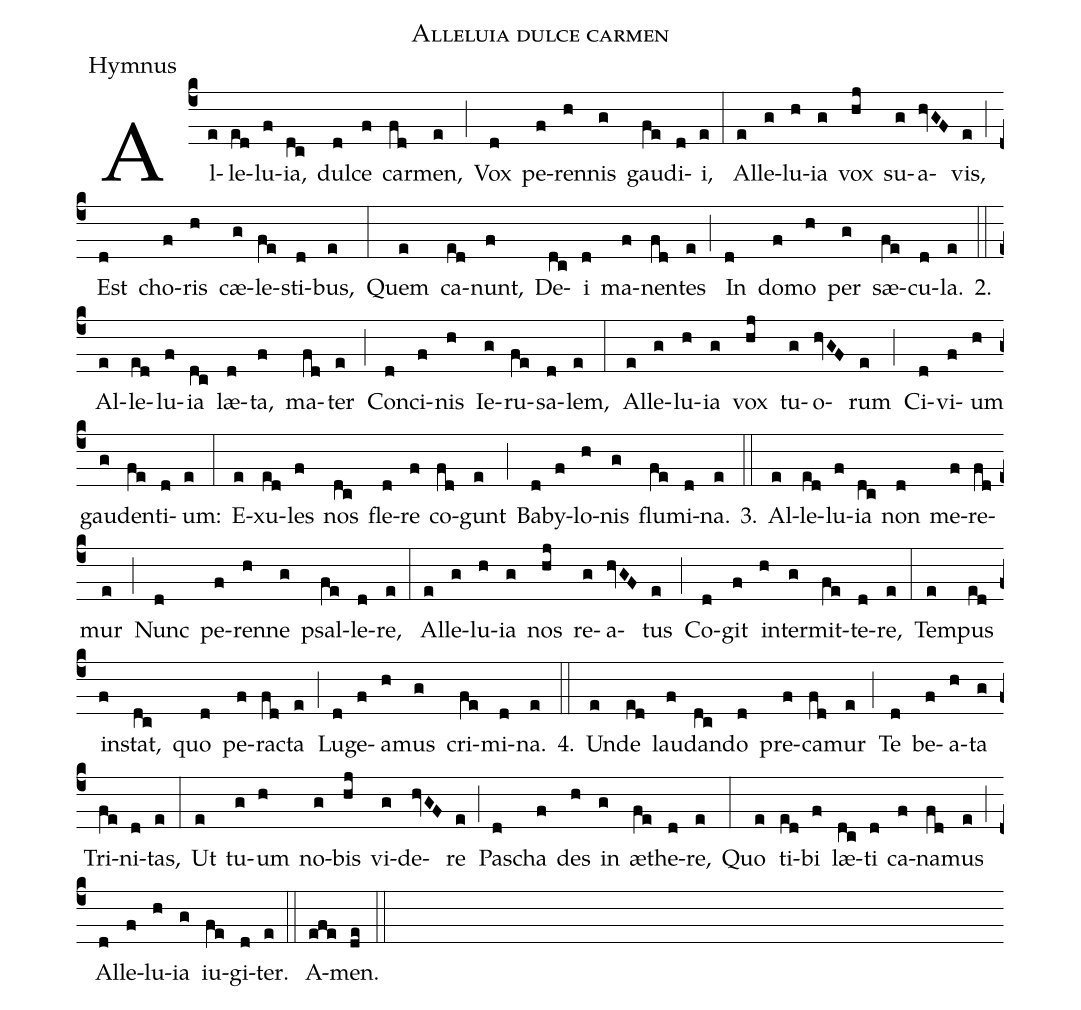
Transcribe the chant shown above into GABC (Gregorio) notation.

name:Alleluia dulce carmen;
office-part:Hymnus;
%%
(c4)Al(e)le(ed)lu(f)ia,(dc) dul(d)ce(f) car(fd)men,(e) (;)
Vox(d) pe(f)ren(h)nis(g) gau(fe)di(d)i,(e) (:)
Al(e)le(g)lu(h)ia(g) vox(hj) su(g)a(hvGF)vis,(e) (;)
Est(d) cho(f)ris(h) cæ(g)le(fe)sti(d)bus,(e) (:)
Quem(e) ca(ed)nunt,(f) De(dc)i(d) ma(f)nen(fd)tes(e) (;)
In(d) do(f)mo(h) per(g) sæ(fe)cu(d)la.(e)

2.(::) Al(e)le(ed)lu(f)ia(dc) læ(d)ta,(f) ma(fd)ter(e) (;)
Con(d)ci(f)nis(h) Ie(g)ru(fe)sa(d)lem,(e) (:)
Al(e)le(g)lu(h)ia(g) vox(hj) tu(g)o(hvGF)rum(e) (;)
Ci(d)vi(f)um(h) gau(g)den(fe)ti(d)um:(e) (:)
E(e)xu(ed)les(f) nos(dc) fle(d)re(f) co(fd)gunt(e) (;)
Ba(d)by(f)lo(h)nis(g) flu(fe)mi(d)na.(e)

3.(::) Al(e)le(ed)lu(f)ia(dc) non(d) me(f)re(fd)mur(e) (;)
Nunc(d) pe(f)ren(h)ne(g) psal(fe)le(d)re,(e) (:)
Al(e)le(g)lu(h)ia(g) nos(hj) re(g)a(hvGF)tus(e) (;)
Co(d)git(f) in(h)ter(g)mit(fe)te(d)re,(e) (:)
Tem(e)pus(ed) in(f)stat,(dc) quo(d) pe(f)ra(fd)cta(e) (;)
Lu(d)ge(f)a(h)mus(g) cri(fe)mi(d)na.(e)

4.(::) Un(e)de(ed) lau(f)dan(dc)do(d) pre(f)ca(fd)mur(e) (;)
Te(d) be(f)a(h)ta(g) Tri(fe)ni(d)tas,(e) (:)
Ut(e) tu(g)um(h) no(g)bis(hj) vi(g)de(hvGF)re(e) (;)
Pas(d)cha(f) des(h) in(g) æ(fe)the(d)re,(e) (:)
Quo(e) ti(ed)bi(f) læ(dc)ti(d) ca(f)na(fd)mus(e) (;)
Al(d)le(f)lu(h)ia(g) iu(fe)gi(d)ter.(e) (::)
 A(efe)men.(de) (::)
